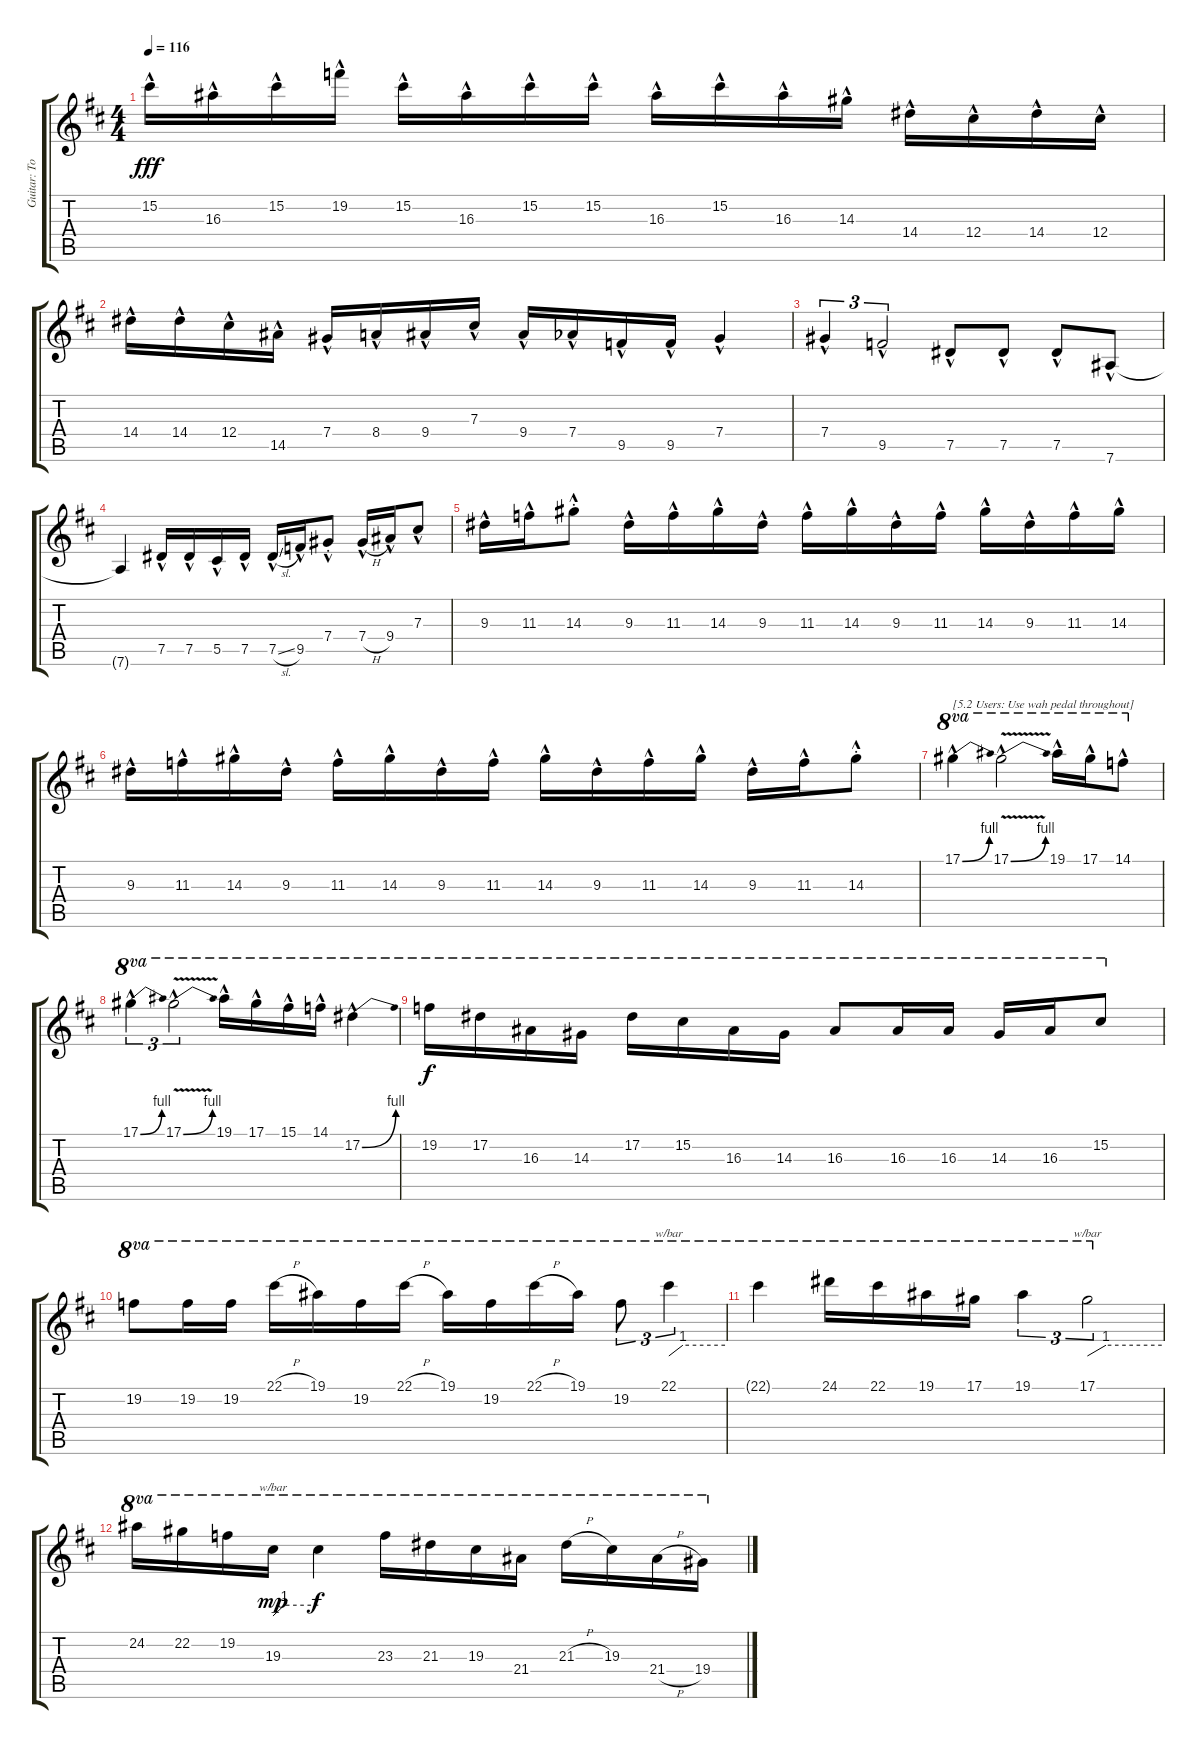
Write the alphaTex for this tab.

\track ("Guitar: Tony" "Guitar: To") {instrument electricguitarclean}
\staff {score tabs}
\tuning (Eb4 Bb3 Gb3 Db3 Ab2 Eb2) {hide}
\ts (4 4)
\tempo 116
\clef g2
\ks d
15.2{hac}.16{dy fff} 16.3{hac}.16 15.2{hac}.16 19.2{hac}.16 15.2{hac}.16 16.3{hac}.16 15.2{hac}.16 15.2{hac}.16 16.3{hac}.16 15.2{hac}.16 16.3{hac}.16 14.3{hac}.16 14.4{hac}.16 12.4{hac}.16 14.4{hac}.16 12.4{hac}.16 |
14.4{hac}.16 14.4{hac}.16 12.4{hac}.16 14.5{hac}.16 7.4{hac}.16 8.4{hac}.16 9.4{hac}.16 7.3{hac}.16 9.4{hac}.16 7.4{hac acc b}.16 9.5{hac}.16 9.5{hac}.16 7.4{hac}.4 |
7.4{hac}.4{tu (3 2)} 9.5{hac}.2{tu (3 2)} 7.5{hac}.8 7.5{hac}.8 7.5{hac}.8 7.6{hac}.8 |
7.6{t}.4 7.5{hac}.16 7.5{hac}.16 5.5{hac}.16 7.5{hac}.16 7.5{sl hac}.16 9.5{hac}.16 7.4{hac st}.8 7.4{h hac}.16 9.4{hac}.16 7.3{hac}.8 |
9.3{hac}.16 11.3{hac}.16 14.3{hac st}.8 9.3{hac}.16 11.3{hac}.16 14.3{hac}.16 9.3{hac}.16 11.3{hac}.16 14.3{hac}.16 9.3{hac}.16 11.3{hac}.16 14.3{hac}.16 9.3{hac}.16 11.3{hac}.16 14.3{hac}.16 |
9.3{hac}.16 11.3{hac}.16 14.3{hac}.16 9.3{hac}.16 11.3{hac}.16 14.3{hac}.16 9.3{hac}.16 11.3{hac}.16 14.3{hac}.16 9.3{hac}.16 11.3{hac}.16 14.3{hac}.16 9.3{hac}.16 11.3{hac}.16 14.3{hac st}.8 |
17.1{be (bend 0 0 60 4) hac}.4{ot 8va txt "[5.2 Users: Use wah pedal throughout]"} 17.1{be (bend 0 0 60 4) v hac}.2{ot 8va} 19.1{hac}.16{ot 8va} 17.1{hac}.16{ot 8va} 14.1{hac}.8{ot 8va} |
17.1{be (bend 0 0 60 4) hac}.4{tu (3 2) ot 8va} 17.1{be (bend 0 0 60 4) v hac}.2{tu (3 2) ot 8va} 19.1{hac}.16{ot 8va} 17.1{hac}.16{ot 8va} 15.1{hac}.16{ot 8va} 14.1{hac}.16{ot 8va} 17.2{be (bend 0 0 60 4) hac}.4{ot 8va} |
19.2.16{ot 8va dy f} 17.2.16{ot 8va} 16.3.16{ot 8va} 14.3.16{ot 8va} 17.2.16{ot 8va} 15.2.16{ot 8va} 16.3.16{ot 8va} 14.3.16{ot 8va} 16.3.8{ot 8va} 16.3.16{ot 8va} 16.3.16{ot 8va} 14.3.16{ot 8va} 16.3.16{ot 8va} 15.2.8{ot 8va} |
19.2.8{ot 8va} 19.2.16{ot 8va} 19.2.16{ot 8va} 22.1{h}.16{ot 8va} 19.1.16{ot 8va} 19.2.16{ot 8va} 22.1{h}.16{ot 8va} 19.1.16{ot 8va} 19.2.16{ot 8va} 22.1{h}.16{ot 8va} 19.1.16{ot 8va} 19.2.8{tu (3 2) ot 8va} 22.1.4{tu (3 2) tbe (custom default 0 0 15 4 60 4) ot 8va} |
22.1{t}.4{ot 8va} 24.1.16{ot 8va} 22.1.16{ot 8va} 19.1.16{ot 8va} 17.1.16{ot 8va} 19.1.4{tu (3 2) ot 8va} 17.1.2{tu (3 2) tbe (custom default 0 0 15 4 60 4) ot 8va} |
24.2.16{ot 8va} 22.2.16{ot 8va} 19.2.16{ot 8va} 19.3.16{tbe (custom default 0 0 15 4 60 4) ot 8va dy mp} 19.3{t}.4{ot 8va dy f} 23.3.16{ot 8va} 21.3.16{ot 8va} 19.3.16{ot 8va} 21.4.16{ot 8va} 21.3{h}.16{ot 8va} 19.3.16{ot 8va} 21.4{h}.16{ot 8va} 19.4.16{ot 8va}
